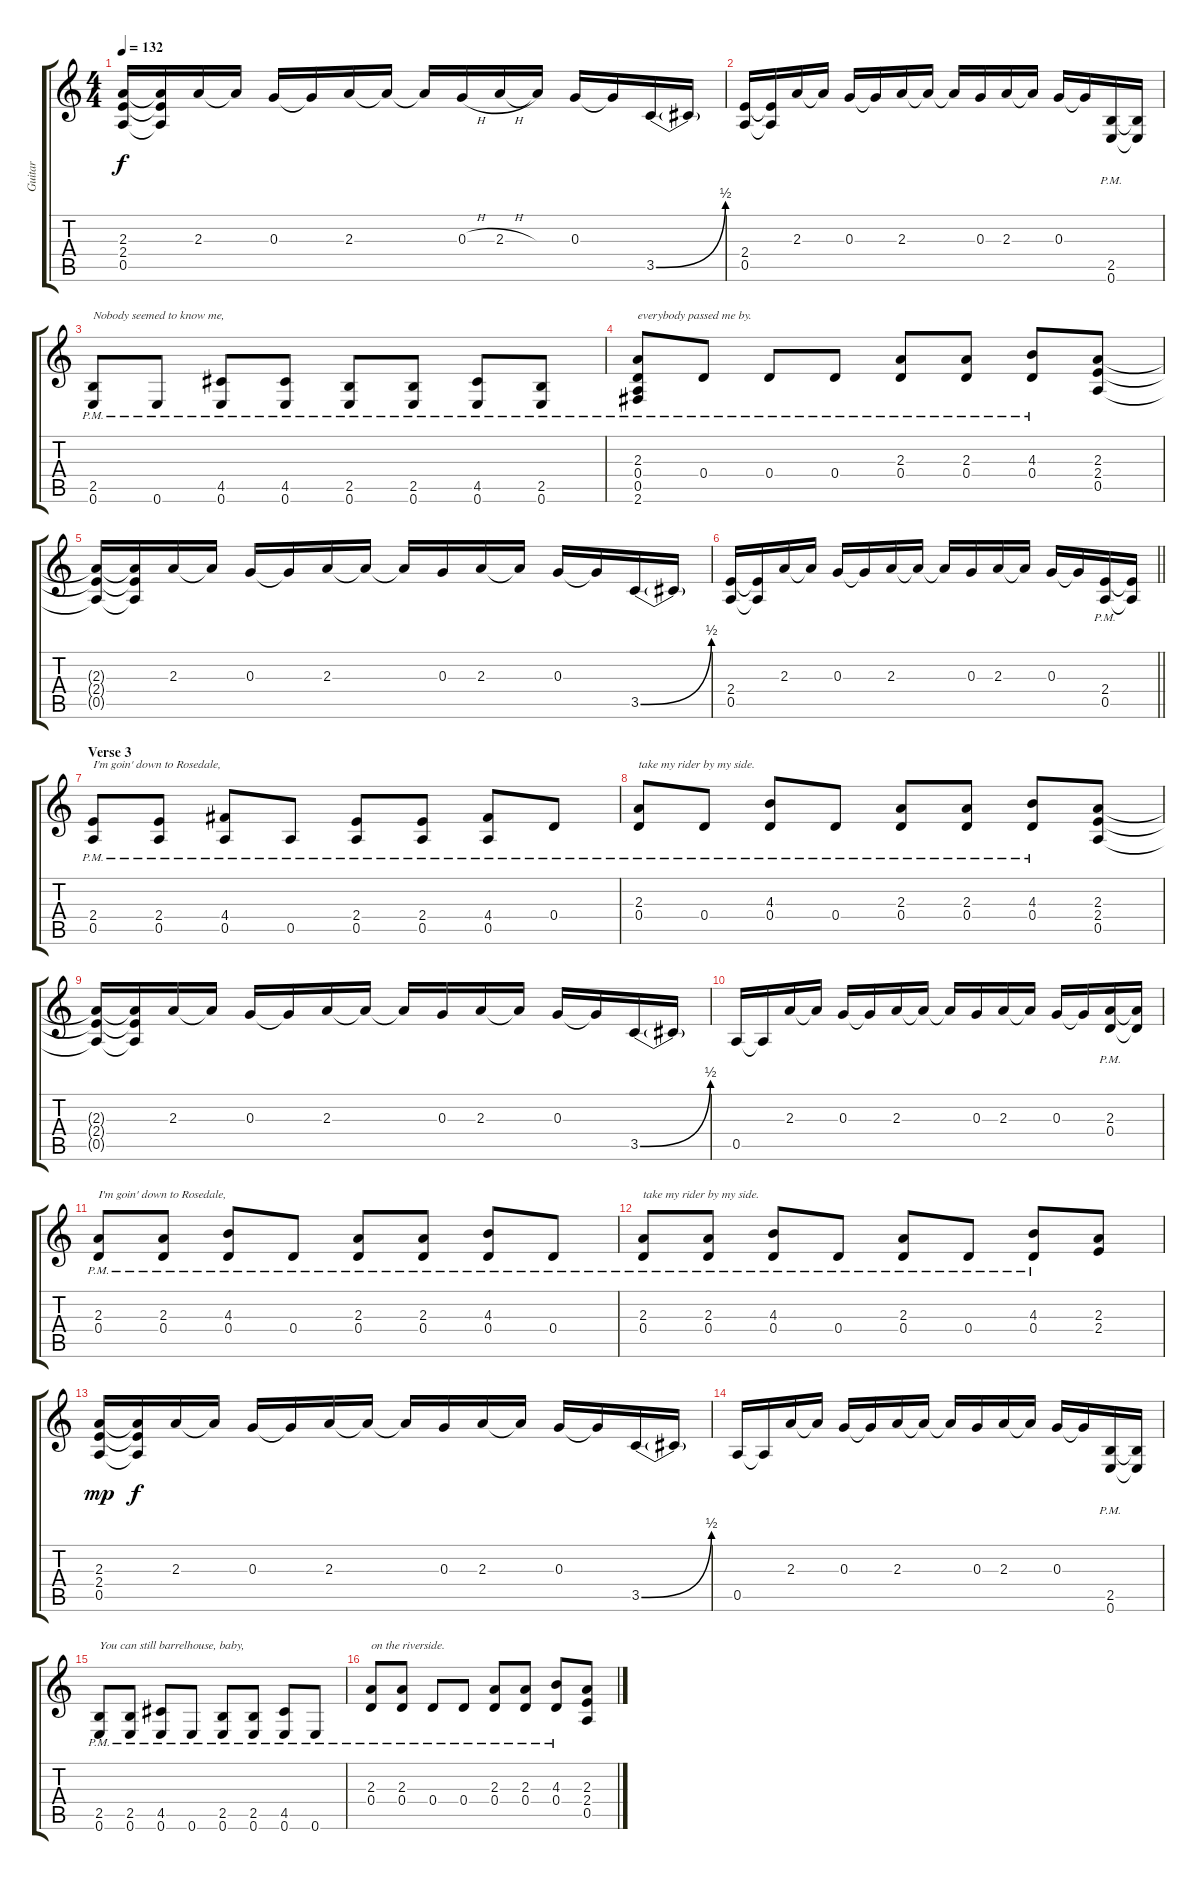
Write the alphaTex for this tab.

\track ("Guitar" "Guitar") {instrument overdrivenguitar}
\staff {score tabs}
\tuning (E4 B3 G3 D3 A2 E2) {hide}
\ts (4 4)
\tempo 132
\clef g2
\ks c
(2.3{t} 2.4{t} 0.5{t}).16{dy f} (2.3{t} 2.4{t} 0.5{t}).16 2.3.16 2.3{t}.16 0.3.16 0.3{t}.16 2.3.16 2.3{t}.16 2.3{t}.16 0.3{h}.16 2.3{h}.16 2.3{t}.16 0.3.16 0.3{t}.16 3.5{be (bend 0 0 60 2)}.16 3.5{t}.16 |
(2.4 0.5).16 (2.4{t} 0.5{t}).16 2.3.16 2.3{t}.16 0.3.16 0.3{t}.16 2.3.16 2.3{t}.16 2.3{t}.16 0.3.16 2.3.16 2.3{t}.16 0.3.16 0.3{t}.16 (2.5{pm} 0.6{pm}).16{volume 8} (2.5{t} 0.6{t}).16 |
(2.5{pm} 0.6{pm}).8{txt "Nobody seemed to know me,"} 0.6{pm}.8 (4.5{pm} 0.6{pm}).8 (4.5{pm} 0.6{pm}).8 (2.5{pm} 0.6{pm}).8 (2.5{pm} 0.6{pm}).8 (4.5{pm} 0.6{pm}).8 (2.5{pm} 0.6{pm}).8 |
(2.3{pm} 0.4{pm} 0.5{pm} 2.6{pm}).8{txt "everybody passed me by."} 0.4{pm}.8 0.4{pm}.8 0.4{pm}.8 (2.3{pm} 0.4{pm}).8 (2.3{pm} 0.4{pm}).8 (4.3{pm} 0.4{pm}).8 (2.3 2.4 0.5).8{volume 16} |
(2.3{t} 2.4{t} 0.5{t}).16 (2.3{t} 2.4{t} 0.5{t}).16 2.3.16 2.3{t}.16 0.3.16 0.3{t}.16 2.3.16 2.3{t}.16 2.3{t}.16 0.3.16 2.3.16 2.3{t}.16 0.3.16 0.3{t}.16 3.5{be (bend 0 0 60 2)}.16 3.5{t}.16 |
\barLineRight lightlight
(2.4 0.5).16 (2.4{t} 0.5{t}).16 2.3.16 2.3{t}.16 0.3.16 0.3{t}.16 2.3.16 2.3{t}.16 2.3{t}.16 0.3.16 2.3.16 2.3{t}.16 0.3.16 0.3{t}.16 (2.4{pm} 0.5{pm}).16{volume 8} (2.4{t} 0.5{t}).16 |
\section ("" "Verse 3")
(2.4{pm} 0.5{pm}).8{txt "I'm goin' down to Rosedale,"} (2.4{pm} 0.5{pm}).8 (4.4{pm} 0.5{pm}).8 0.5{pm}.8 (2.4{pm} 0.5{pm}).8 (2.4{pm} 0.5{pm}).8 (4.4{pm} 0.5{pm}).8 0.4{pm}.8 |
(2.3{pm} 0.4{pm}).8{txt "take my rider by my side."} 0.4{pm}.8 (4.3{pm} 0.4{pm}).8 0.4{pm}.8 (2.3{pm} 0.4{pm}).8 (2.3{pm} 0.4{pm}).8 (4.3{pm} 0.4{pm}).8 (2.3 2.4 0.5).8{volume 16} |
(2.3{t} 2.4{t} 0.5{t}).16 (2.3{t} 2.4{t} 0.5{t}).16 2.3.16 2.3{t}.16 0.3.16 0.3{t}.16 2.3.16 2.3{t}.16 2.3{t}.16 0.3.16 2.3.16 2.3{t}.16 0.3.16 0.3{t}.16 3.5{be (bend 0 0 60 2)}.16 3.5{t}.16 |
0.5.16 0.5{t}.16 2.3.16 2.3{t}.16 0.3.16 0.3{t}.16 2.3.16 2.3{t}.16 2.3{t}.16 0.3.16 2.3.16 2.3{t}.16 0.3.16 0.3{t}.16 (2.3 0.4{pm}).16{volume 8} (2.3{t} 0.4{t}).16 |
(2.3{pm} 0.4{pm}).8{txt "I'm goin' down to Rosedale,"} (2.3{pm} 0.4{pm}).8 (4.3{pm} 0.4{pm}).8 0.4{pm}.8 (2.3{pm} 0.4{pm}).8 (2.3{pm} 0.4{pm}).8 (4.3{pm} 0.4{pm}).8 0.4{pm}.8 |
(2.3{pm} 0.4{pm}).8{txt "take my rider by my side."} (2.3{pm} 0.4{pm}).8 (4.3{pm} 0.4{pm}).8 0.4{pm}.8 (2.3{pm} 0.4{pm}).8 0.4{pm}.8 (4.3{pm} 0.4{pm}).8 (2.3 2.4).8{volume 16} |
(2.3 2.4 0.5).16{dy mp} (2.3{t} 2.4{t} 0.5{t}).16{dy f} 2.3.16 2.3{t}.16 0.3.16 0.3{t}.16 2.3.16 2.3{t}.16 2.3{t}.16 0.3.16 2.3.16 2.3{t}.16 0.3.16 0.3{t}.16 3.5{be (bend 0 0 60 2)}.16 3.5{t}.16 |
0.5.16 0.5{t}.16 2.3.16 2.3{t}.16 0.3.16 0.3{t}.16 2.3.16 2.3{t}.16 2.3{t}.16 0.3.16 2.3.16 2.3{t}.16 0.3.16 0.3{t}.16 (2.5{pm} 0.6{pm}).16{volume 8} (2.5{t} 0.6{t}).16 |
(2.5{pm} 0.6{pm}).8{txt "You can still barrelhouse, baby,"} (2.5{pm} 0.6{pm}).8 (4.5{pm} 0.6{pm}).8 0.6{pm}.8 (2.5{pm} 0.6{pm}).8 (2.5{pm} 0.6{pm}).8 (4.5{pm} 0.6{pm}).8 0.6{pm}.8 |
(2.3{pm} 0.4{pm}).8{txt "on the riverside."} (2.3{pm} 0.4{pm}).8 0.4{pm}.8 0.4{pm}.8 (2.3{pm} 0.4{pm}).8 (2.3{pm} 0.4{pm}).8 (4.3{pm} 0.4{pm}).8 (2.3 2.4 0.5).8{volume 16}
